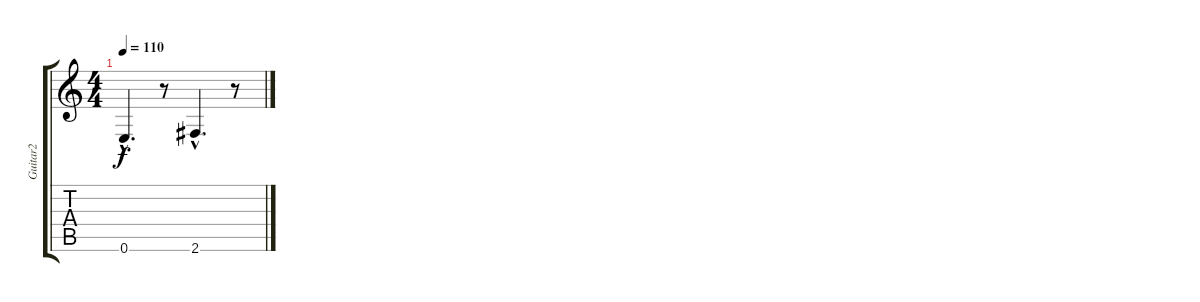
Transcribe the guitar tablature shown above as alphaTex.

\track ("Guitar2" "Guitar2") {instrument electricguitarclean}
\staff {score tabs}
\tuning (E4 B3 G3 D3 A2 E2) {hide}
\ts (4 4)
\tempo 110
\clef g2
\ks c
0.6{hac}.4{d dy f} r.8 2.6{hac}.4{d} r.8
